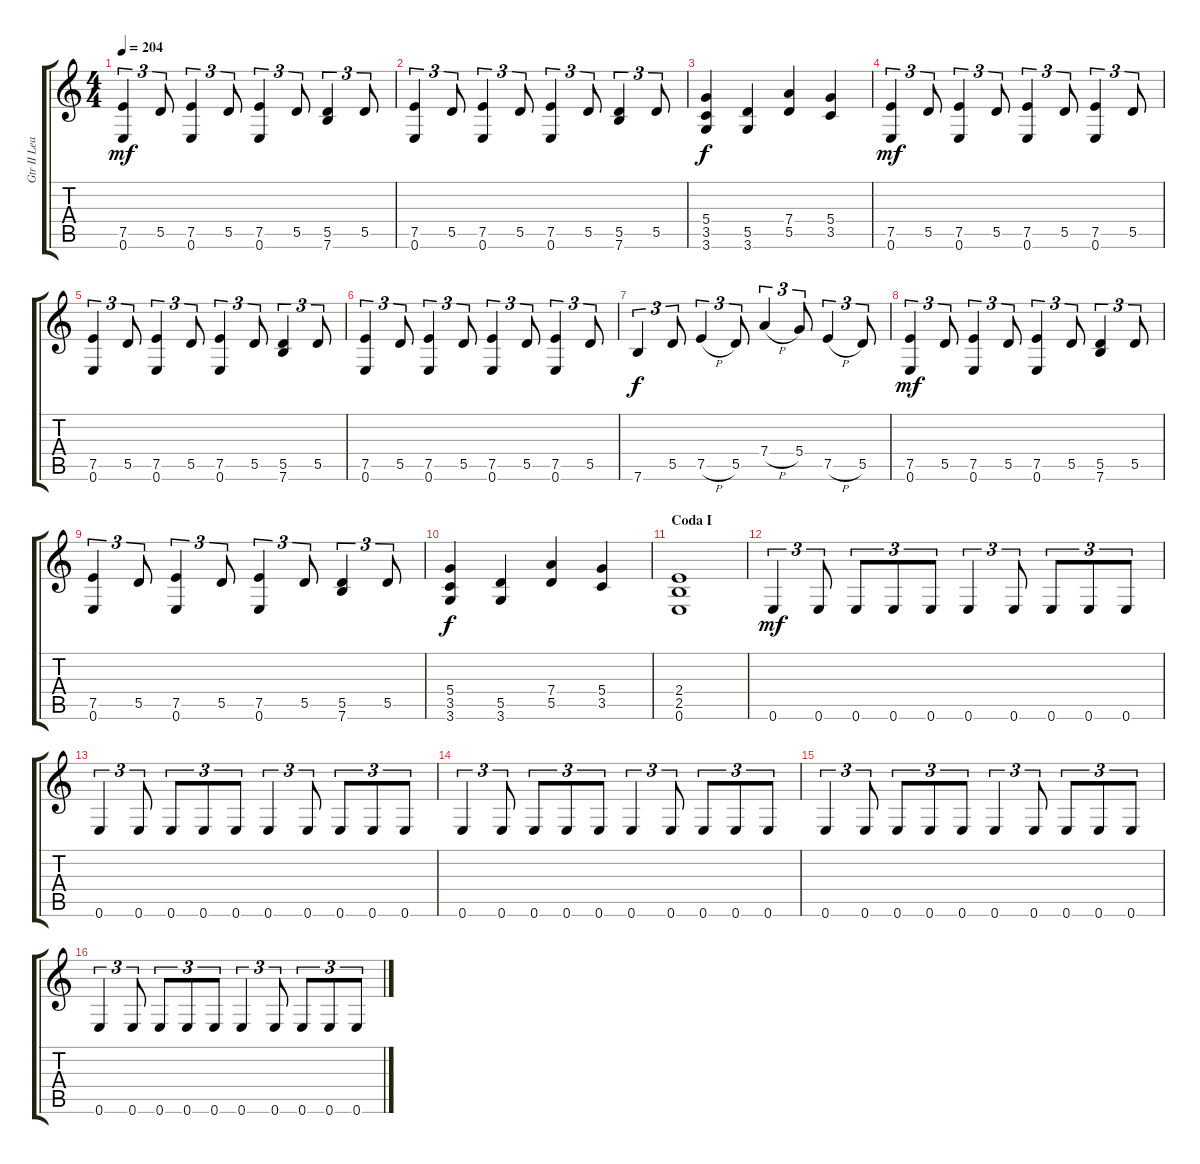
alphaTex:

\track ("Gtr II Lead" "Gtr II Lea") {instrument overdrivenguitar}
\staff {score tabs}
\tuning (E4 B3 G3 D3 A2 E2) {hide}
\ts (4 4)
\tempo 204
\clef g2
\ks c
(7.5 0.6).4{tu (3 2) dy mf} 5.5.8{tu (3 2)} (7.5 0.6).4{tu (3 2)} 5.5.8{tu (3 2)} (7.5 0.6).4{tu (3 2)} 5.5.8{tu (3 2)} (5.5 7.6).4{tu (3 2)} 5.5.8{tu (3 2)} |
(7.5 0.6).4{tu (3 2)} 5.5.8{tu (3 2)} (7.5 0.6).4{tu (3 2)} 5.5.8{tu (3 2)} (7.5 0.6).4{tu (3 2)} 5.5.8{tu (3 2)} (5.5 7.6).4{tu (3 2)} 5.5.8{tu (3 2)} |
(5.4 3.5 3.6).4{dy f} (5.5 3.6).4 (7.4 5.5).4 (5.4 3.5).4 |
(7.5 0.6).4{tu (3 2) dy mf} 5.5.8{tu (3 2)} (7.5 0.6).4{tu (3 2)} 5.5.8{tu (3 2)} (7.5 0.6).4{tu (3 2)} 5.5.8{tu (3 2)} (7.5 0.6).4{tu (3 2)} 5.5.8{tu (3 2)} |
(7.5 0.6).4{tu (3 2)} 5.5.8{tu (3 2)} (7.5 0.6).4{tu (3 2)} 5.5.8{tu (3 2)} (7.5 0.6).4{tu (3 2)} 5.5.8{tu (3 2)} (5.5 7.6).4{tu (3 2)} 5.5.8{tu (3 2)} |
(7.5 0.6).4{tu (3 2)} 5.5.8{tu (3 2)} (7.5 0.6).4{tu (3 2)} 5.5.8{tu (3 2)} (7.5 0.6).4{tu (3 2)} 5.5.8{tu (3 2)} (7.5 0.6).4{tu (3 2)} 5.5.8{tu (3 2)} |
7.6.4{tu (3 2) dy f} 5.5.8{tu (3 2)} 7.5{h}.4{tu (3 2)} 5.5.8{tu (3 2)} 7.4{h}.4{tu (3 2)} 5.4.8{tu (3 2)} 7.5{h}.4{tu (3 2)} 5.5.8{tu (3 2)} |
(7.5 0.6).4{tu (3 2) dy mf} 5.5.8{tu (3 2)} (7.5 0.6).4{tu (3 2)} 5.5.8{tu (3 2)} (7.5 0.6).4{tu (3 2)} 5.5.8{tu (3 2)} (5.5 7.6).4{tu (3 2)} 5.5.8{tu (3 2)} |
(7.5 0.6).4{tu (3 2)} 5.5.8{tu (3 2)} (7.5 0.6).4{tu (3 2)} 5.5.8{tu (3 2)} (7.5 0.6).4{tu (3 2)} 5.5.8{tu (3 2)} (5.5 7.6).4{tu (3 2)} 5.5.8{tu (3 2)} |
(5.4 3.5 3.6).4{dy f} (5.5 3.6).4 (7.4 5.5).4 (5.4 3.5).4 |
\section ("" "Coda I")
(2.4 2.5 0.6).1 |
0.6.4{tu (3 2) dy mf} 0.6.8{tu (3 2)} 0.6.8{tu (3 2)} 0.6.8{tu (3 2)} 0.6.8{tu (3 2)} 0.6.4{tu (3 2)} 0.6.8{tu (3 2)} 0.6.8{tu (3 2)} 0.6.8{tu (3 2)} 0.6.8{tu (3 2)} |
0.6.4{tu (3 2)} 0.6.8{tu (3 2)} 0.6.8{tu (3 2)} 0.6.8{tu (3 2)} 0.6.8{tu (3 2)} 0.6.4{tu (3 2)} 0.6.8{tu (3 2)} 0.6.8{tu (3 2)} 0.6.8{tu (3 2)} 0.6.8{tu (3 2)} |
0.6.4{tu (3 2)} 0.6.8{tu (3 2)} 0.6.8{tu (3 2)} 0.6.8{tu (3 2)} 0.6.8{tu (3 2)} 0.6.4{tu (3 2)} 0.6.8{tu (3 2)} 0.6.8{tu (3 2)} 0.6.8{tu (3 2)} 0.6.8{tu (3 2)} |
0.6.4{tu (3 2)} 0.6.8{tu (3 2)} 0.6.8{tu (3 2)} 0.6.8{tu (3 2)} 0.6.8{tu (3 2)} 0.6.4{tu (3 2)} 0.6.8{tu (3 2)} 0.6.8{tu (3 2)} 0.6.8{tu (3 2)} 0.6.8{tu (3 2)} |
0.6.4{tu (3 2)} 0.6.8{tu (3 2)} 0.6.8{tu (3 2)} 0.6.8{tu (3 2)} 0.6.8{tu (3 2)} 0.6.4{tu (3 2)} 0.6.8{tu (3 2)} 0.6.8{tu (3 2)} 0.6.8{tu (3 2)} 0.6.8{tu (3 2)}
